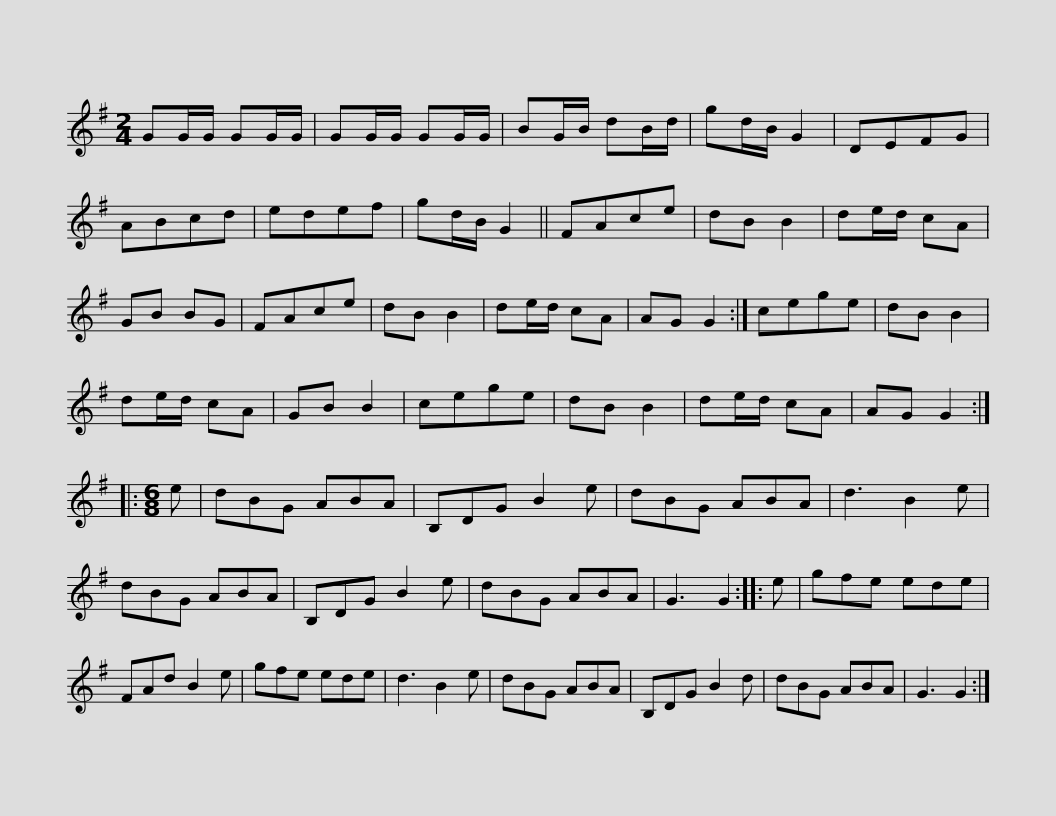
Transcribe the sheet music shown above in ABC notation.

X:1
L:1/8
M:2/4
I:linebreak $
K:G
V:1 treble
V:1
 GG/G/ GG/G/ | GG/G/ GG/G/ | BG/B/ dB/d/ | gd/B/ G2 | DEFG | %5
 ABcd | edef | gd/B/ G2 || FAce | dB B2 |$ %10
 de/d/ cA | GB BG | FAce | dB B2 | de/d/ cA | %15
 AG G2 :| cege | dB B2 | de/d/ cA | GB B2 | %20
 cege |$ dB B2 | de/d/ cA | AG G2 ::[M:6/8] e | %25
 dBG ABA | B,DG B2 e | dBG ABA | d3 B2 e | dBG ABA |$ %30
 B,DG B2 e | dBG ABA | G3 G2 :: e | gfe ede | %35
 FAd B2 e | gfe ede | d3 B2 e | dBG ABA |$ B,DG B2 d | %40
 dBG ABA | G3 G2 :| %42
